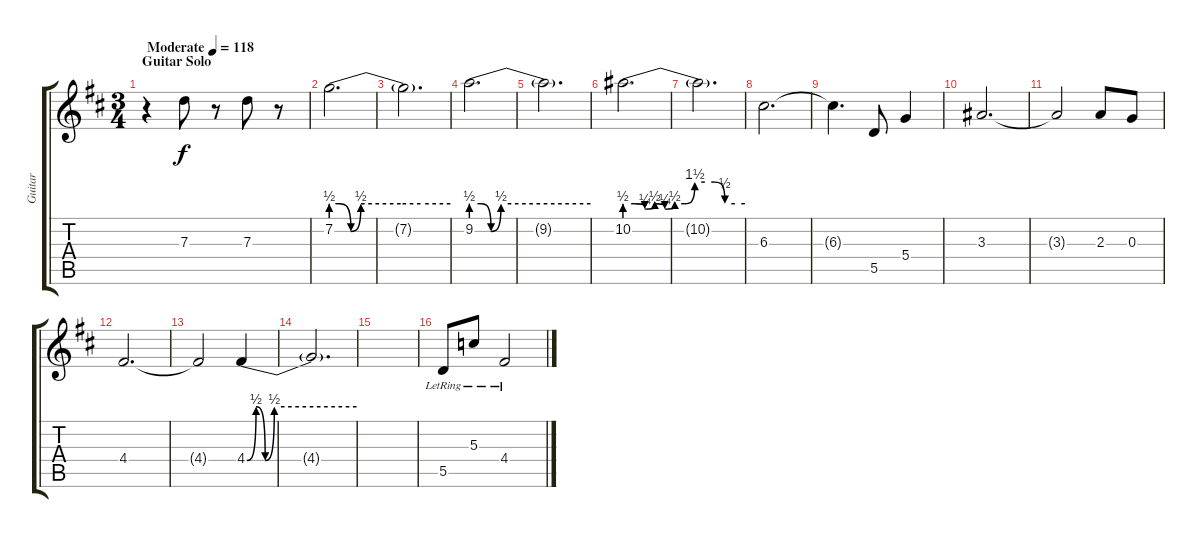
\track ("Guitar" "Guitar") {instrument electricguitarclean}
\staff {score tabs}
\tuning (E4 B3 G3 D3 A2 E2) {hide}
\ts (3 4)
\section ("" "Guitar Solo")
\tempo (118 "Moderate")
\clef g2
\ks d
r.4{dy f instrument electricguitarclean} 7.3.8 r.8 7.3.8 r.8 |
7.2{be (custom 0 2 4 2 10 0 15 2 35 2 45 2 60 2)}.2{d} |
7.2{t}.2{d} |
9.2{be (custom 0 2 5 2 10 0 15 2 60 2)}.2{d} |
9.2{t}.2{d} |
10.2{be (custom 0 2 5 2 10 1 15 2 20 1 25 2 30 2 35 6 40 6 45 6 50 2 55 2 60 2)}.2{d} |
10.2{t}.2{d} |
6.3.2{d} |
6.3{t}.4{d} 5.5.8 5.4.4 |
3.3.2{d} |
3.3{t}.2 2.3.8 0.3.8 |
4.4.2{d} |
4.4{t}.2 4.4{be (custom 0 0 5 2 10 0 15 2 60 2)}.4 |
4.4{t}.2{d} |
|
5.5{lr}.8 5.3{lr}.8 4.4{lr}.2
